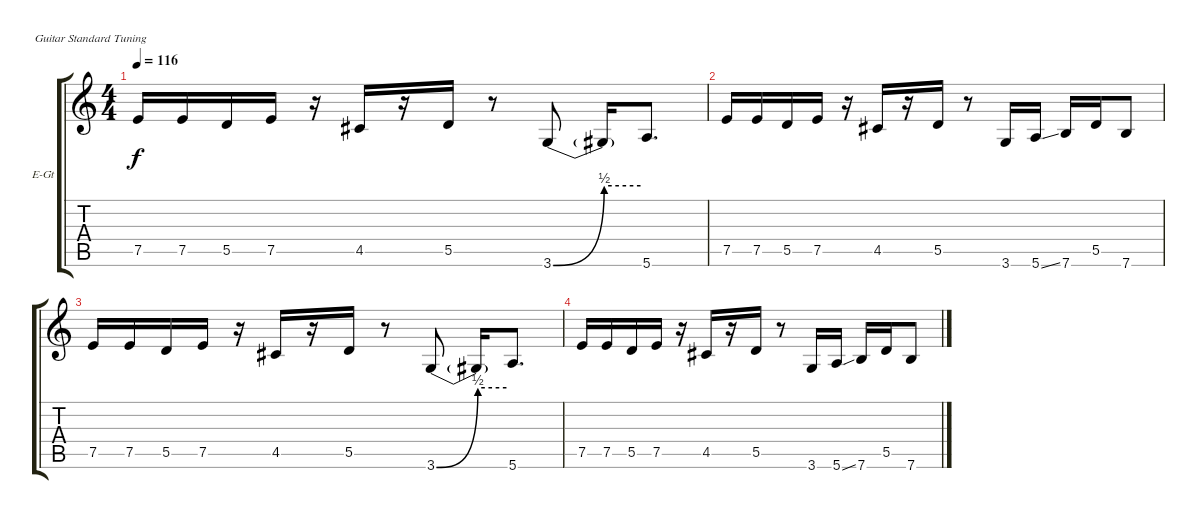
\bracketExtendMode groupsimilarinstruments
\firstSystemTrackNameOrientation horizontal
\otherSystemsTrackNameOrientation horizontal
\track ("Gtr. 1" "E-Gt") {instrument distortionguitar}
\staff {score tabs}
\tuning (E4 B3 G3 D3 A2 E2)
\ts (4 4)
\tempo 116
\clef g2
\ks c
7.5.16{dy f} 7.5.16 5.5.16 7.5.16 r.16 4.5.16 r.16 5.5.16 r.8 3.6{be (bend 0 0 60 2)}.8 3.6{be (hold 0 2 60 2) t}.16 5.6.8{d} |
7.5.16 7.5.16 5.5.16 7.5.16 r.16 4.5.16 r.16 5.5.16 r.8 3.6.16 5.6{ss}.16 7.6.16 5.5.16 7.6.8 |
7.5.16 7.5.16 5.5.16 7.5.16 r.16 4.5.16 r.16 5.5.16 r.8 3.6{be (bend 0 0 60 2)}.8 3.6{be (hold 0 2 60 2) t}.16 5.6.8{d} |
7.5.16 7.5.16 5.5.16 7.5.16 r.16 4.5.16 r.16 5.5.16 r.8 3.6.16 5.6{ss}.16 7.6.16 5.5.16 7.6.8
